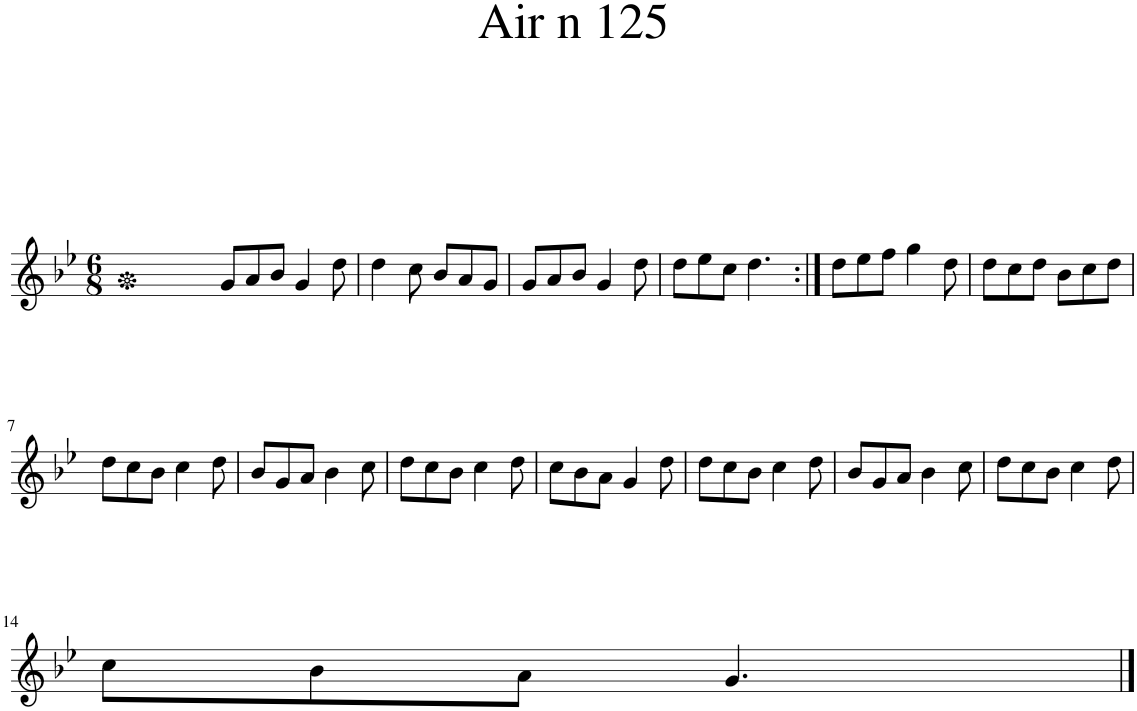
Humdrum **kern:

**kern
*part1
*staff1
*I"Piano
*I'Pno.
*clefG2
*k[b-e-]
*M6/8
=1
8g/L
8a/
8b-/J
4g/
8dd\
=2
4dd\
8cc\
8b-/L
8a/
8g/J
=3
8g/L
8a/
8b-/J
4g/
8dd\
=4
8dd\L
8ee-\
8cc\J
4.dd\
=5:|!
8dd\L
8ee-\
8ff\J
4gg\
8dd\
=6
8dd\L
8cc\
8dd\J
8b-\L
8cc\
8dd\J
!!LO:LB:g=z
=7
8dd\L
8cc\
8b-\J
4cc\
8dd\
=8
8b-/L
8g/
8a/J
4b-\
8cc\
=9
8dd\L
8cc\
8b-\J
4cc\
8dd\
=10
8cc\L
8b-\
8a\J
4g/
8dd\
=11
8dd\L
8cc\
8b-\J
4cc\
8dd\
=12
8b-/L
8g/
8a/J
4b-\
8cc\
=13
8dd\L
8cc\
8b-\J
4cc\
8dd\
!!LO:LB:g=z
=14
8cc\L
8b-\
8a\J
4.g/
==
*-
